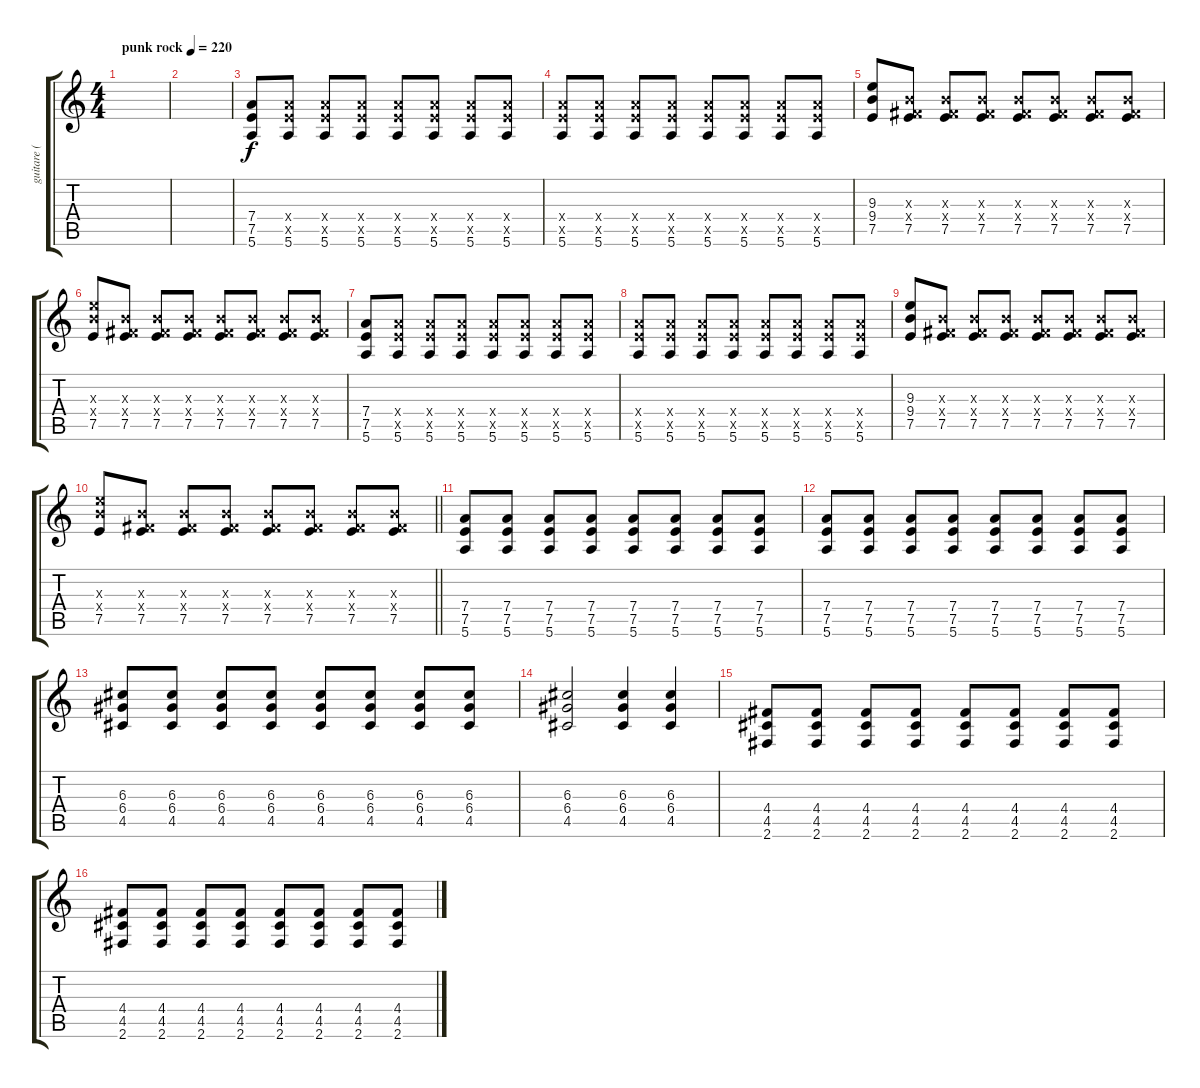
\track ("guitare ( Yves ) " "guitare ( ") {instrument overdrivenguitar}
\staff {score tabs}
\tuning (E4 B3 G3 D3 A2 E2) {hide}
\ts (4 4)
\tempo (220 "punk rock")
\clef g2
\ks c
|
|
(7.4 7.5 5.6).8 (7.4{x} 7.5{x} 5.6).8 (7.4{x} 7.5{x} 5.6).8 (7.4{x} 7.5{x} 5.6).8 (7.4{x} 7.5{x} 5.6).8 (7.4{x} 7.5{x} 5.6).8 (7.4{x} 7.5{x} 5.6).8 (7.4{x} 7.5{x} 5.6).8 |
(7.4{x} 7.5{x} 5.6).8 (7.4{x} 7.5{x} 5.6).8 (7.4{x} 7.5{x} 5.6).8 (7.4{x} 7.5{x} 5.6).8 (7.4{x} 7.5{x} 5.6).8 (7.4{x} 7.5{x} 5.6).8 (7.4{x} 7.5{x} 5.6).8 (7.4{x} 7.5{x} 5.6).8 |
(9.3 9.4 7.5).8 (4.3{x} 4.4{x} 7.5).8 (4.3{x} 4.4{x} 7.5).8 (4.3{x} 4.4{x} 7.5).8 (4.3{x} 4.4{x} 7.5).8 (4.3{x} 4.4{x} 7.5).8 (4.3{x} 4.4{x} 7.5).8 (4.3{x} 4.4{x} 7.5).8 |
(9.3{x} 9.4{x} 7.5).8 (4.3{x} 4.4{x} 7.5).8 (4.3{x} 4.4{x} 7.5).8 (4.3{x} 4.4{x} 7.5).8 (4.3{x} 4.4{x} 7.5).8 (4.3{x} 4.4{x} 7.5).8 (4.3{x} 4.4{x} 7.5).8 (4.3{x} 4.4{x} 7.5).8 |
(7.4 7.5 5.6).8 (7.4{x} 7.5{x} 5.6).8 (7.4{x} 7.5{x} 5.6).8 (7.4{x} 7.5{x} 5.6).8 (7.4{x} 7.5{x} 5.6).8 (7.4{x} 7.5{x} 5.6).8 (7.4{x} 7.5{x} 5.6).8 (7.4{x} 7.5{x} 5.6).8 |
(7.4{x} 7.5{x} 5.6).8 (7.4{x} 7.5{x} 5.6).8 (7.4{x} 7.5{x} 5.6).8 (7.4{x} 7.5{x} 5.6).8 (7.4{x} 7.5{x} 5.6).8 (7.4{x} 7.5{x} 5.6).8 (7.4{x} 7.5{x} 5.6).8 (7.4{x} 7.5{x} 5.6).8 |
(9.3 9.4 7.5).8 (4.3{x} 4.4{x} 7.5).8 (4.3{x} 4.4{x} 7.5).8 (4.3{x} 4.4{x} 7.5).8 (4.3{x} 4.4{x} 7.5).8 (4.3{x} 4.4{x} 7.5).8 (4.3{x} 4.4{x} 7.5).8 (4.3{x} 4.4{x} 7.5).8 |
\barLineRight lightlight
(9.3{x} 9.4{x} 7.5).8 (4.3{x} 4.4{x} 7.5).8 (4.3{x} 4.4{x} 7.5).8 (4.3{x} 4.4{x} 7.5).8 (4.3{x} 4.4{x} 7.5).8 (4.3{x} 4.4{x} 7.5).8 (4.3{x} 4.4{x} 7.5).8 (4.3{x} 4.4{x} 7.5).8 |
(7.4 7.5 5.6).8 (7.4 7.5 5.6).8 (7.4 7.5 5.6).8 (7.4 7.5 5.6).8 (7.4 7.5 5.6).8 (7.4 7.5 5.6).8 (7.4 7.5 5.6).8 (7.4 7.5 5.6).8 |
(7.4 7.5 5.6).8 (7.4 7.5 5.6).8 (7.4 7.5 5.6).8 (7.4 7.5 5.6).8 (7.4 7.5 5.6).8 (7.4 7.5 5.6).8 (7.4 7.5 5.6).8 (7.4 7.5 5.6).8 |
(6.3 6.4 4.5).8 (6.3 6.4 4.5).8 (6.3 6.4 4.5).8 (6.3 6.4 4.5).8 (6.3 6.4 4.5).8 (6.3 6.4 4.5).8 (6.3 6.4 4.5).8 (6.3 6.4 4.5).8 |
(6.3 6.4 4.5).2 (6.3 6.4 4.5).4 (6.3 6.4 4.5).4 |
(4.4 4.5 2.6).8 (4.4 4.5 2.6).8 (4.4 4.5 2.6).8 (4.4 4.5 2.6).8 (4.4 4.5 2.6).8 (4.4 4.5 2.6).8 (4.4 4.5 2.6).8 (4.4 4.5 2.6).8 |
(4.4 4.5 2.6).8 (4.4 4.5 2.6).8 (4.4 4.5 2.6).8 (4.4 4.5 2.6).8 (4.4 4.5 2.6).8 (4.4 4.5 2.6).8 (4.4 4.5 2.6).8 (4.4 4.5 2.6).8
